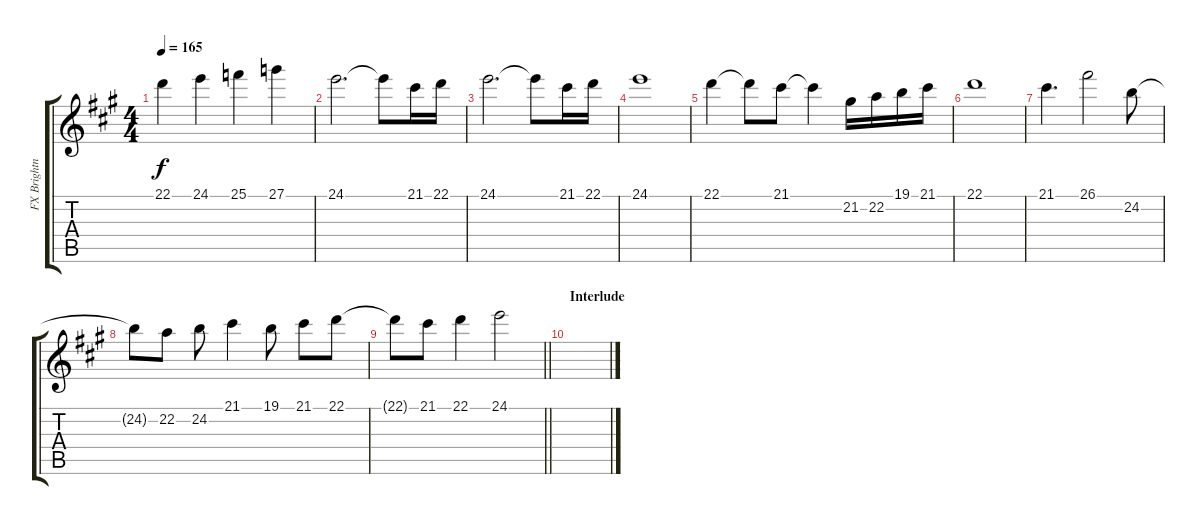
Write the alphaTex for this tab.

\track ("FX Brightness" "FX Brightn") {instrument fx5brightness}
\staff {score tabs}
\tuning (E4 B3 G3 D3 A2 E2) {hide}
\ts (4 4)
\tempo 165
\clef g2
\ks a
22.1.4{dy f} 24.1.4 25.1.4 27.1.4 |
24.1.2{d} 24.1{t}.8 21.1.16 22.1.16 |
24.1.2{d} 24.1{t}.8 21.1.16 22.1.16 |
24.1.1 |
22.1.4 22.1{t}.8 21.1.8 21.1{t}.4 21.2.16 22.2.16 19.1.16 21.1.16 |
22.1.1 |
21.1.4{d} 26.1.2 24.2.8 |
24.2{t}.8 22.2.8 24.2.8 21.1.4 19.1.8 21.1.8 22.1.8 |
\barLineRight lightlight
22.1{t}.8 21.1.8 22.1.4 24.1.2 |
\section ("" "Interlude")
